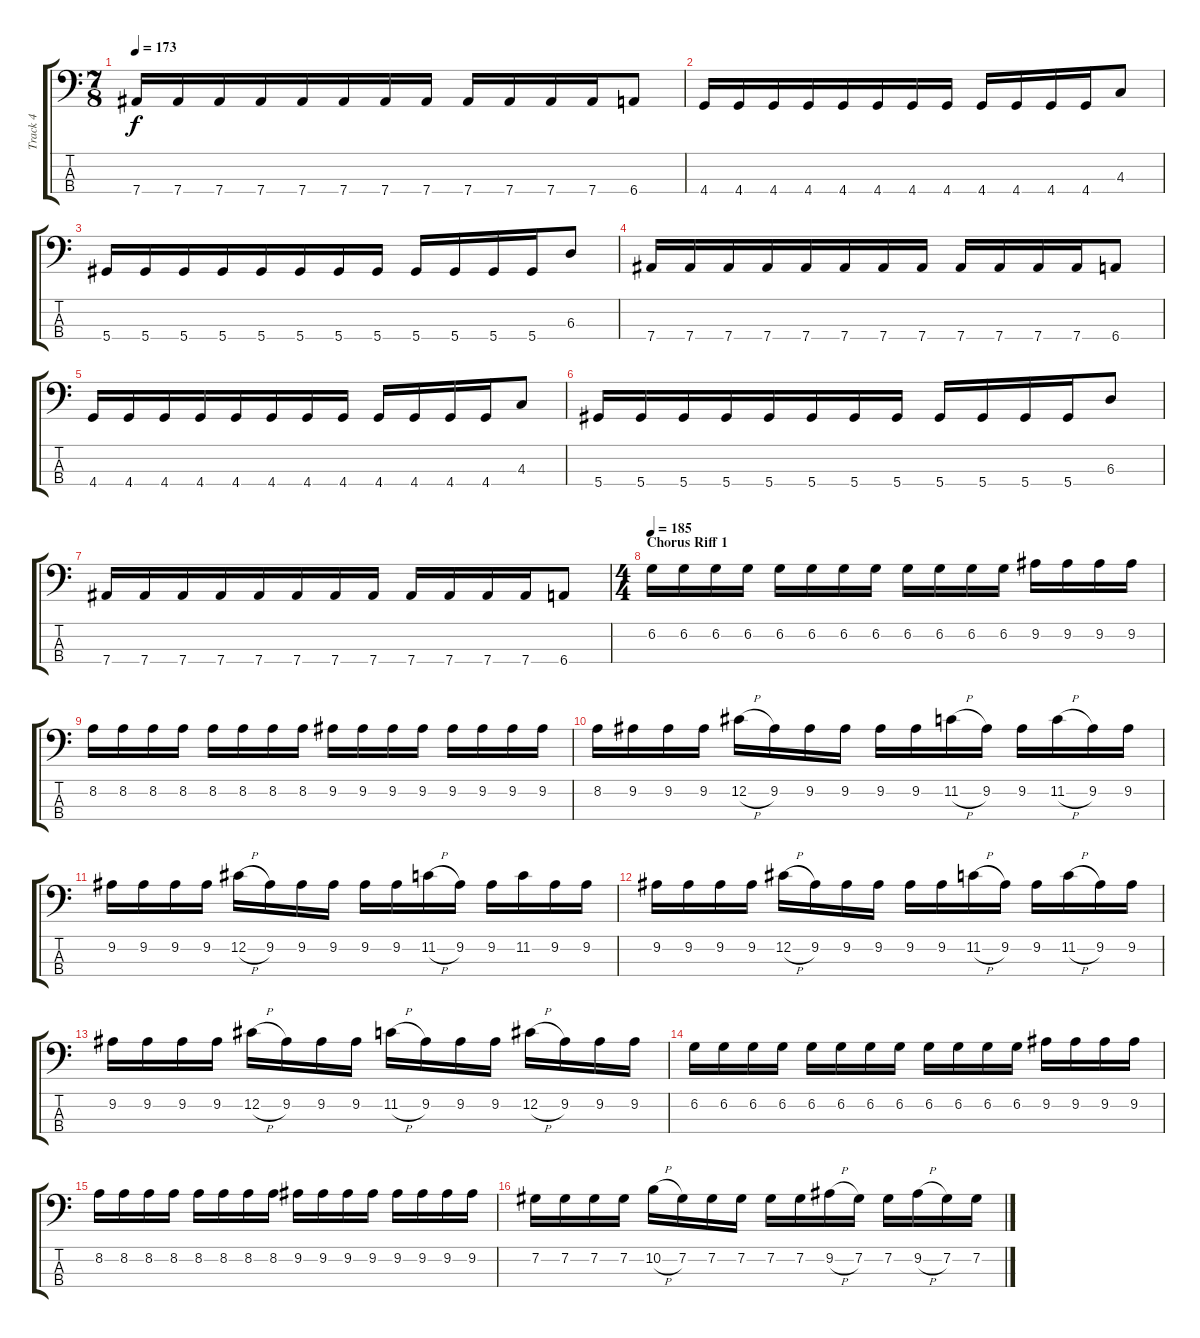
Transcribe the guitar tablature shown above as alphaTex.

\track ("Track 4" "Track 4") {instrument electricbasspick}
\staff {score tabs}
\tuning (Gb2 Db2 Ab1 Eb1) {hide}
\ts (7 8)
\tempo 173
\clef f4
\ks c
7.4.16{dy f} 7.4.16 7.4.16 7.4.16 7.4.16 7.4.16 7.4.16 7.4.16 7.4.16 7.4.16 7.4.16 7.4.16 6.4.8 |
4.4.16 4.4.16 4.4.16 4.4.16 4.4.16 4.4.16 4.4.16 4.4.16 4.4.16 4.4.16 4.4.16 4.4.16 4.3.8 |
5.4.16 5.4.16 5.4.16 5.4.16 5.4.16 5.4.16 5.4.16 5.4.16 5.4.16 5.4.16 5.4.16 5.4.16 6.3.8 |
7.4.16 7.4.16 7.4.16 7.4.16 7.4.16 7.4.16 7.4.16 7.4.16 7.4.16 7.4.16 7.4.16 7.4.16 6.4.8 |
4.4.16 4.4.16 4.4.16 4.4.16 4.4.16 4.4.16 4.4.16 4.4.16 4.4.16 4.4.16 4.4.16 4.4.16 4.3.8 |
5.4.16 5.4.16 5.4.16 5.4.16 5.4.16 5.4.16 5.4.16 5.4.16 5.4.16 5.4.16 5.4.16 5.4.16 6.3.8 |
7.4.16 7.4.16 7.4.16 7.4.16 7.4.16 7.4.16 7.4.16 7.4.16 7.4.16 7.4.16 7.4.16 7.4.16 6.4.8 |
\ts (4 4)
\section ("" "Chorus Riff 1")
\tempo 185
6.2.16 6.2.16 6.2.16 6.2.16 6.2.16 6.2.16 6.2.16 6.2.16 6.2.16 6.2.16 6.2.16 6.2.16 9.2.16 9.2.16 9.2.16 9.2.16 |
8.2.16 8.2.16 8.2.16 8.2.16 8.2.16 8.2.16 8.2.16 8.2.16 9.2.16 9.2.16 9.2.16 9.2.16 9.2.16 9.2.16 9.2.16 9.2.16 |
8.2.16 9.2.16 9.2.16 9.2.16 12.2{h}.16 9.2.16 9.2.16 9.2.16 9.2.16 9.2.16 11.2{h}.16 9.2.16 9.2.16 11.2{h}.16 9.2.16 9.2.16 |
9.2.16 9.2.16 9.2.16 9.2.16 12.2{h}.16 9.2.16 9.2.16 9.2.16 9.2.16 9.2.16 11.2{h}.16 9.2.16 9.2.16 11.2.16 9.2.16 9.2.16 |
9.2.16 9.2.16 9.2.16 9.2.16 12.2{h}.16 9.2.16 9.2.16 9.2.16 9.2.16 9.2.16 11.2{h}.16 9.2.16 9.2.16 11.2{h}.16 9.2.16 9.2.16 |
9.2.16 9.2.16 9.2.16 9.2.16 12.2{h}.16 9.2.16 9.2.16 9.2.16 11.2{h}.16 9.2.16 9.2.16 9.2.16 12.2{h}.16 9.2.16 9.2.16 9.2.16 |
6.2.16 6.2.16 6.2.16 6.2.16 6.2.16 6.2.16 6.2.16 6.2.16 6.2.16 6.2.16 6.2.16 6.2.16 9.2.16 9.2.16 9.2.16 9.2.16 |
8.2.16 8.2.16 8.2.16 8.2.16 8.2.16 8.2.16 8.2.16 8.2.16 9.2.16 9.2.16 9.2.16 9.2.16 9.2.16 9.2.16 9.2.16 9.2.16 |
7.2.16 7.2.16 7.2.16 7.2.16 10.2{h}.16 7.2.16 7.2.16 7.2.16 7.2.16 7.2.16 9.2{h}.16 7.2.16 7.2.16 9.2{h}.16 7.2.16 7.2.16
